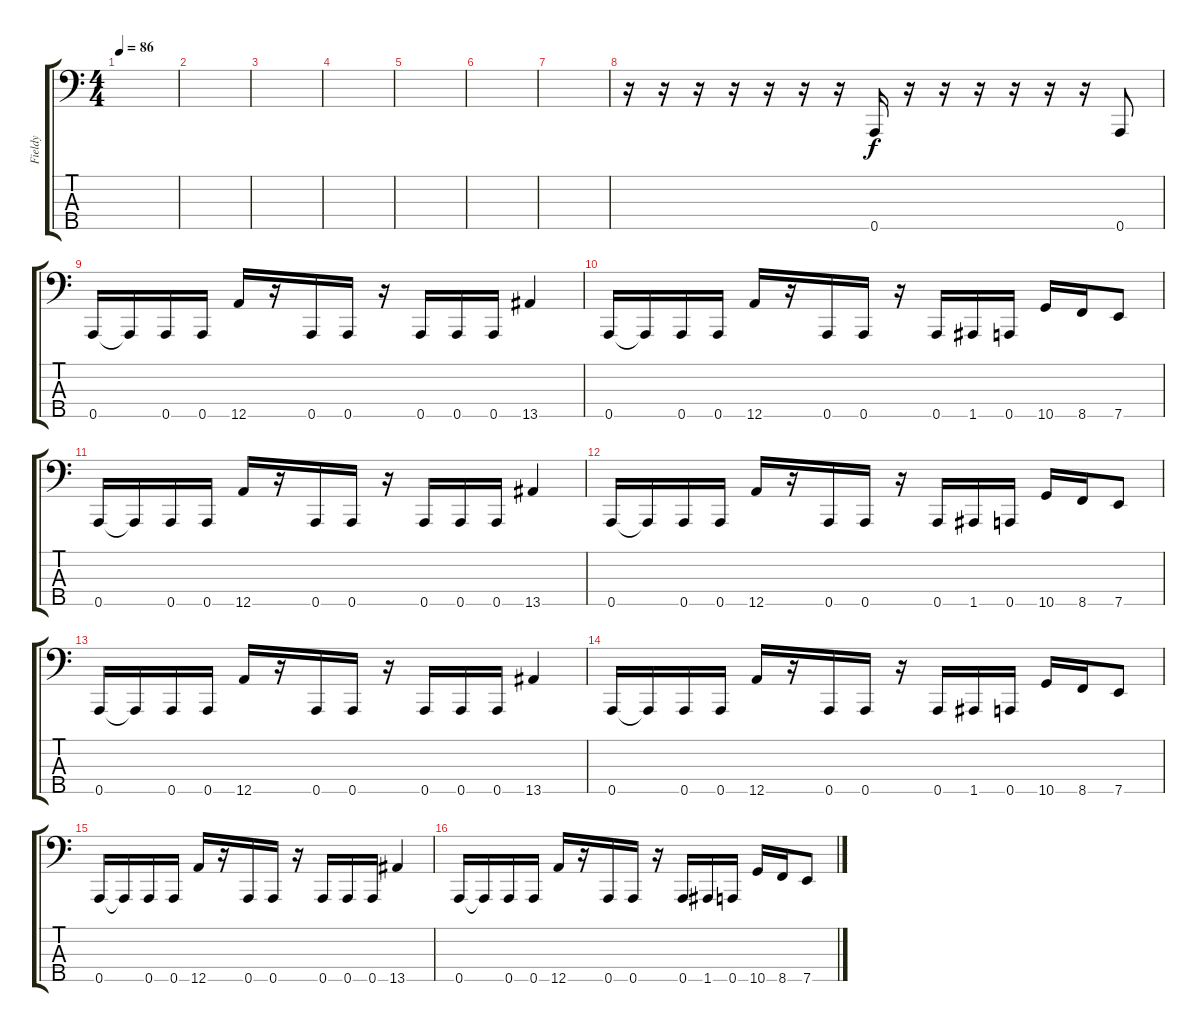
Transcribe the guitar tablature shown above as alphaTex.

\track ("Fieldy" "Fieldy") {instrument slapbass1}
\staff {score tabs}
\tuning (F2 C2 G1 D1 A0) {hide}
\ts (4 4)
\tempo 86
\clef f4
\ks c
|
|
|
|
|
|
|
r.16 r.16 r.16 r.16 r.16 r.16 r.16 0.5.16 r.16 r.16 r.16 r.16 r.16 r.16 0.5.8 |
0.5.16 0.5{t}.16 0.5.16 0.5.16 12.5.16 r.16 0.5.16 0.5.16 r.16 0.5.16 0.5.16 0.5.16 13.5.4 |
0.5.16 0.5{t}.16 0.5.16 0.5.16 12.5.16 r.16 0.5.16 0.5.16 r.16 0.5.16 1.5.16 0.5.16 10.5.16 8.5.16 7.5.8 |
0.5.16 0.5{t}.16 0.5.16 0.5.16 12.5.16 r.16 0.5.16 0.5.16 r.16 0.5.16 0.5.16 0.5.16 13.5.4 |
0.5.16 0.5{t}.16 0.5.16 0.5.16 12.5.16 r.16 0.5.16 0.5.16 r.16 0.5.16 1.5.16 0.5.16 10.5.16 8.5.16 7.5.8 |
0.5.16 0.5{t}.16 0.5.16 0.5.16 12.5.16 r.16 0.5.16 0.5.16 r.16 0.5.16 0.5.16 0.5.16 13.5.4 |
0.5.16 0.5{t}.16 0.5.16 0.5.16 12.5.16 r.16 0.5.16 0.5.16 r.16 0.5.16 1.5.16 0.5.16 10.5.16 8.5.16 7.5.8 |
0.5.16 0.5{t}.16 0.5.16 0.5.16 12.5.16 r.16 0.5.16 0.5.16 r.16 0.5.16 0.5.16 0.5.16 13.5.4 |
0.5.16 0.5{t}.16 0.5.16 0.5.16 12.5.16 r.16 0.5.16 0.5.16 r.16 0.5.16 1.5.16 0.5.16 10.5.16 8.5.16 7.5.8
